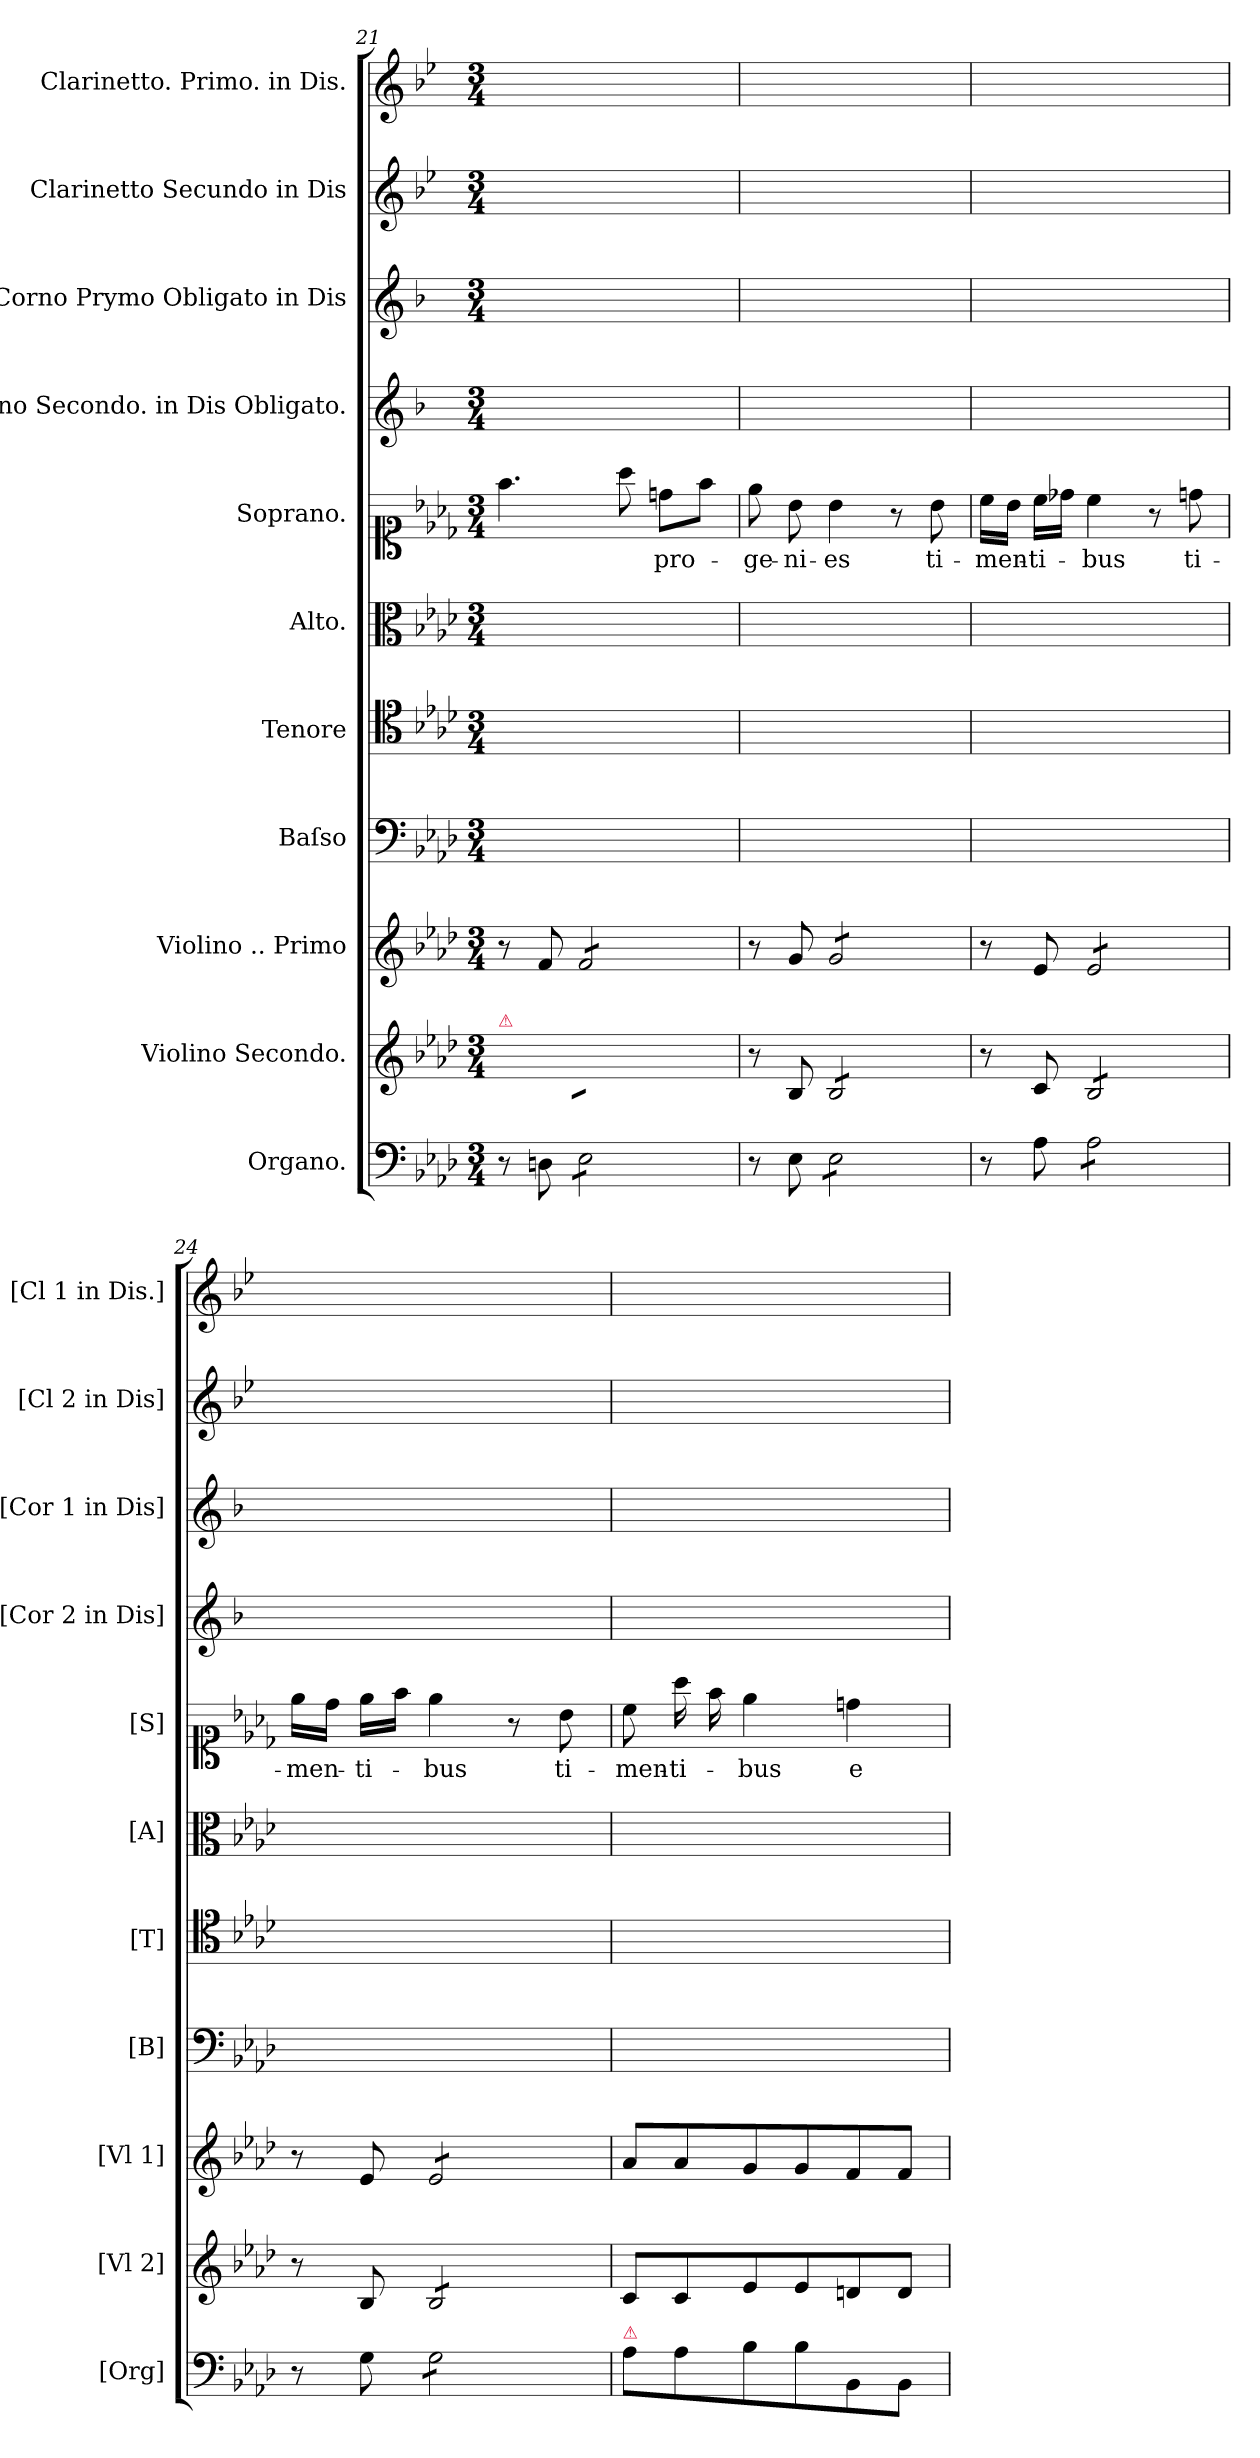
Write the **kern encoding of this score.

**kern	**kern	**kern	**kern	**kern	**kern	**kern	**text	**kern	**kern	**kern	**kern
*part11	*part10	*part9	*part8	*part7	*part6	*part5	*part5	*part4	*part3	*part2	*part1
*staff11	*staff10	*staff9	*staff8	*staff7	*staff6	*staff5	*staff5	*staff4	*staff3	*staff2	*staff1
*I"Organo.	*I"Violino Secondo.	*I"Violino .. Primo	*I"Baſso	*I"Tenore	*I"Alto.	*I"Soprano.	*	*I"Corno Secondo. in Dis Obligato.	*I"Corno Prymo Obligato in Dis	*I"Clarinetto Secundo in Dis	*I"Clarinetto. Primo. in Dis.
*I'[Org]	*I'[Vl 2]	*I'[Vl 1]	*I'[B]	*I'[T]	*I'[A]	*I'[S]	*	*I'[Cor 2 in Dis]	*I'[Cor 1 in Dis]	*I'[Cl 2 in Dis]	*I'[Cl 1 in Dis.]
*clefF4	*clefG2	*clefG2	*clefF4	*clefC4	*clefC3	*clefC1	*	*clefG2	*clefG2	*clefG2	*clefG2
*	*	*	*	*	*	*	*	*ITrd5c9	*ITrd5c9	*ITrd1c2	*ITrd1c2
*k[b-e-a-d-]	*k[b-e-a-d-]	*k[b-e-a-d-]	*k[b-e-a-d-]	*k[b-e-a-d-]	*k[b-e-a-d-]	*k[b-e-a-d-]	*	*k[b-e-a-d-]	*k[b-e-a-d-]	*k[b-e-a-d-]	*k[b-e-a-d-]
*A-:	*A-:	*A-:	*A-:	*A-:	*A-:	*A-:	*	*A-:	*A-:	*A-:	*A-:
*M3/4	*M3/4	*M3/4	*M3/4	*M3/4	*M3/4	*M3/4	*	*M3/4	*M3/4	*M3/4	*M3/4
=21	=21	=21	=21	=21	=21	=21	=21	=21	=21	=21	=21
!	!LO:TX:a:color=crimson:t=⚠	!	!	!	!	!	!	!	!	!	!
8r	8ryy	8r	2.ryy	2.ryy	2.ryy	4.ff\	.	2.ryy	2.ryy	2.ryy	2.ryy
8Dn\	8B-/yy	8f/	.	.	.	.	.	.	.	.	.
*tremolo	*	*	*	*	*	*	*	*	*	*	*
*	*tremolo	*	*	*	*	*	*	*	*	*	*
*	*	*tremolo	*	*	*	*	*	*	*	*	*
8E-\L	8B-/yyL	8f/L	.	.	.	.	.	.	.	.	.
8E-\	8B-/yy	8f/	.	.	.	8aa-\	.	.	.	.	.
8E-\	8B-/yy	8f/	.	.	.	8ddn\L	pro-	.	.	.	.
8E-\J	8B-/yyJ	8f/J	.	.	.	8ff\J	.	.	.	.	.
*	*	*Xtremolo	*	*	*	*	*	*	*	*	*
*	*Xtremolo	*	*	*	*	*	*	*	*	*	*
*Xtremolo	*	*	*	*	*	*	*	*	*	*	*
=22	=22	=22	=22	=22	=22	=22	=22	=22	=22	=22	=22
8r	8r	8r	2.ryy	2.ryy	2.ryy	8ee-\	-ge-	2.ryy	2.ryy	2.ryy	2.ryy
8E-\	8B-/	8g/	.	.	.	8b-\	-ni-	.	.	.	.
*tremolo	*	*	*	*	*	*	*	*	*	*	*
*	*tremolo	*	*	*	*	*	*	*	*	*	*
*	*	*tremolo	*	*	*	*	*	*	*	*	*
8E-\L	8B-/L	8g/L	.	.	.	4b-\	-es	.	.	.	.
8E-\	8B-/	8g/	.	.	.	.	.	.	.	.	.
8E-\	8B-/	8g/	.	.	.	8r	.	.	.	.	.
8E-\J	8B-/J	8g/J	.	.	.	8b-\	ti-	.	.	.	.
*	*	*Xtremolo	*	*	*	*	*	*	*	*	*
*	*Xtremolo	*	*	*	*	*	*	*	*	*	*
*Xtremolo	*	*	*	*	*	*	*	*	*	*	*
=23	=23	=23	=23	=23	=23	=23	=23	=23	=23	=23	=23
8r	8r	8r	2.ryy	2.ryy	2.ryy	16cc\LL	-men-	2.ryy	2.ryy	2.ryy	2.ryy
.	.	.	.	.	.	16b-\JJ	.	.	.	.	.
8A-\	8c/	8e-/	.	.	.	16cc\LL	-ti-	.	.	.	.
.	.	.	.	.	.	16dd-X\JJ	.	.	.	.	.
*tremolo	*	*	*	*	*	*	*	*	*	*	*
*	*tremolo	*	*	*	*	*	*	*	*	*	*
*	*	*tremolo	*	*	*	*	*	*	*	*	*
8A-\L	8B-/L	8e-/L	.	.	.	4cc\	-bus	.	.	.	.
8A-\	8B-/	8e-/	.	.	.	.	.	.	.	.	.
8A-\	8B-/	8e-/	.	.	.	8r	.	.	.	.	.
8A-\J	8B-/J	8e-/J	.	.	.	8ddn\	ti-	.	.	.	.
*	*	*Xtremolo	*	*	*	*	*	*	*	*	*
*	*Xtremolo	*	*	*	*	*	*	*	*	*	*
*Xtremolo	*	*	*	*	*	*	*	*	*	*	*
=24	=24	=24	=24	=24	=24	=24	=24	=24	=24	=24	=24
8r	8r	8r	2.ryy	2.ryy	2.ryy	16ee-\LL	-men-	2.ryy	2.ryy	2.ryy	2.ryy
.	.	.	.	.	.	16dd-\JJ	.	.	.	.	.
8G\	8B-/	8e-/	.	.	.	16ee-\LL	-ti-	.	.	.	.
.	.	.	.	.	.	16ff\JJ	.	.	.	.	.
*tremolo	*	*	*	*	*	*	*	*	*	*	*
*	*tremolo	*	*	*	*	*	*	*	*	*	*
*	*	*tremolo	*	*	*	*	*	*	*	*	*
8G\L	8B-/L	8e-/L	.	.	.	4ee-\	-bus	.	.	.	.
8G\	8B-/	8e-/	.	.	.	.	.	.	.	.	.
8G\	8B-/	8e-/	.	.	.	8r	.	.	.	.	.
8G\J	8B-/J	8e-/J	.	.	.	8b-\	ti-	.	.	.	.
*	*	*Xtremolo	*	*	*	*	*	*	*	*	*
*	*Xtremolo	*	*	*	*	*	*	*	*	*	*
*Xtremolo	*	*	*	*	*	*	*	*	*	*	*
=25	=25	=25	=25	=25	=25	=25	=25	=25	=25	=25	=25
!LO:TX:a:color=crimson:t=⚠	!	!	!	!	!	!	!	!	!	!	!
8A-\L	8c/L	8a-/L	2.ryy	2.ryy	2.ryy	8cc\	-men-	2.ryy	2.ryy	2.ryy	2.ryy
8A-\	8c/	8a-/	.	.	.	16aa-\	-ti-	.	.	.	.
.	.	.	.	.	.	16ff\	.	.	.	.	.
8B-\	8e-/	8g/	.	.	.	4ee-\	-bus	.	.	.	.
8B-\	8e-/	8g/	.	.	.	.	.	.	.	.	.
8BB-/	8dn/	8f/	.	.	.	4ddn\	e-	.	.	.	.
8BB-/J	8d/J	8f/J	.	.	.	.	.	.	.	.	.
=	=	=	=	=	=	=	=	=	=	=	=
*-	*-	*-	*-	*-	*-	*-	*-	*-	*-	*-	*-
